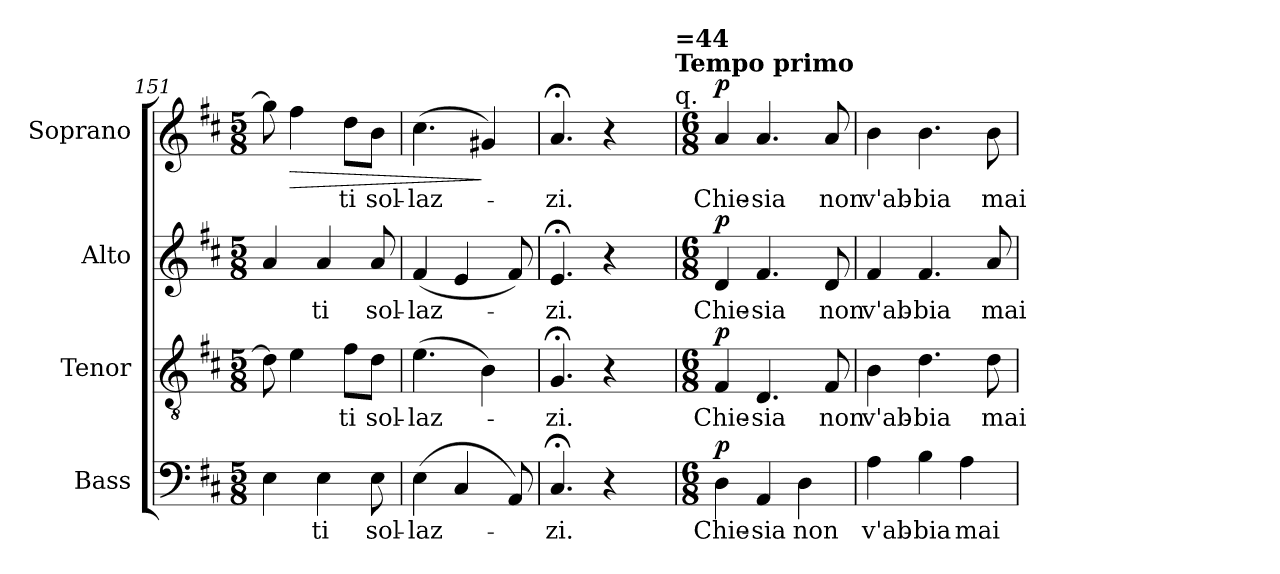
**kern	**text	**dynam	**kern	**text	**dynam	**kern	**text	**dynam	**kern	**text	**dynam
*part4	*part4	*part4	*part3	*part3	*part3	*part2	*part2	*part2	*part1	*part1	*part1
*staff4	*staff4	*staff4	*staff3	*staff3	*staff3	*staff2	*staff2	*staff2	*staff1	*staff1	*staff1
*I"Bass	*	*	*I"Tenor	*	*	*I"Alto	*	*	*I"Soprano	*	*
*I'B.	*	*	*I'T.	*	*	*I'A.	*	*	*I'S.	*	*
!!LO:LB:g=z
*clefF4	*	*	*clefGv2	*	*	*clefG2	*	*	*clefG2	*	*
*	*	*	*ITrd7c12	*	*	*	*	*	*	*	*
*k[f#c#]	*	*	*k[f#c#]	*	*	*k[f#c#]	*	*	*k[f#c#]	*	*
*D:	*	*	*D:	*	*	*D:	*	*	*D:	*	*
*M5/8	*	*	*M5/8	*	*	*M5/8	*	*	*M5/8	*	*
=151	=151	=151	=151	=151	=151	=151	=151	=151	=151	=151	=151
4Ei\	.	.	8Di\]	.	.	4ai/	.	.	8ggi\]	.	.
!	!	!	!	!	!	!	!	!	!	!	!LO:HP:b
.	.	.	4Ei\	.	.	.	.	.	4ff#i\	.	>
!	!LO:LY:b:color=#000000	!	!	!	!	!	!	!	!	!	!
!	!	!	!	!	!	!	!LO:LY:b:color=#000000	!	!	!	!
4Ei\	-ti	.	.	.	.	4ai/	-ti	.	.	.	.
!	!	!	!	!LO:LY:b:color=#000000	!	!	!	!	!	!	!
!	!	!	!	!	!	!	!	!	!	!LO:LY:b:color=#000000	!
.	.	.	8F#i\L	-ti	.	.	.	.	8ddi\L	-ti	.
!	!LO:LY:b:color=#000000	!	!	!	!	!	!	!	!	!	!
!	!	!	!	!LO:LY:b:color=#000000	!	!	!	!	!	!	!
!	!	!	!	!	!	!	!LO:LY:b:color=#000000	!	!	!	!
!	!	!	!	!	!	!	!	!	!	!LO:LY:b:color=#000000	!
8Ei\	sol-	.	8Di\J	sol-	.	8ai/	sol-	.	8bi\J	sol-	.
=152	=152	=152	=152	=152	=152	=152	=152	=152	=152	=152	=152
!	!LO:LY:b:color=#000000	!	!	!	!	!	!	!	!	!	!
!	!	!	!	!LO:LY:b:color=#000000	!	!	!	!	!	!	!
!	!	!	!	!	!	!	!LO:LY:b:color=#000000	!	!	!	!
!	!	!	!	!	!	!	!	!	!	!LO:LY:b:color=#000000	!
(4Ei\	-laz-	.	(4.Ei\	-laz-	.	(4f#i/	-laz-	.	(4.cc#i\	-laz-	.
4C#i/	.	.	.	.	.	4ei/	.	.	.	.	.
.	.	.	4BBi\)	.	.	.	.	.	4g#Xi/)	.	]
8AAi/)	.	.	.	.	.	8f#i/)	.	.	.	.	.
=153	=153	=153	=153	=153	=153	=153	=153	=153	=153	=153	=153
!	!LO:LY:b:color=#000000	!	!	!	!	!	!	!	!	!	!
!	!	!	!	!LO:LY:b:color=#000000	!	!	!	!	!	!	!
!	!	!	!	!	!	!	!LO:LY:b:color=#000000	!	!	!	!
!	!	!	!	!	!	!	!	!	!	!LO:LY:b:color=#000000	!
*	*	*	*	*	*	*	*	*	*^	*	*
4.C#;i/	-zi.	.	4.GG;i/	-zi.	.	4.e;i/	-zi.	.	4.a;i/	2ryy	-zi.	.
4r	.	.	4r	.	.	4r	.	.	4r	.	.	.
.	.	.	.	.	.	.	.	.	.	16ryy	.	.
.	.	.	.	.	.	.	.	.	.	32ryy	.	.
.	.	.	.	.	.	.	.	.	.	64ryy	.	.
.	.	.	.	.	.	.	.	.	.	128...ryy	.	.
!	!	!	!	!	!	!	!	!	!	!LO:TX:a:B:t=Tempo primo	!	!
!	!	!	!	!	!	!	!	!	!	!LO:TX:t=q.	!	!
!	!	!	!	!	!	!	!	!	!	!LO:TX:B:t==44	!	!
.	.	.	.	.	.	.	.	.	.	1024ryy	.	.
*	*	*	*	*	*	*	*	*	*v	*v	*	*
=154	=154	=154	=154	=154	=154	=154	=154	=154	=154	=154	=154
*M6/8	*	*	*M6/8	*	*	*M6/8	*	*	*M6/8	*	*
*	*	*	*	*	*	*	*	*	*^	*	*
!	!LO:LY:b:color=#000000	!	!	!	!	!	!	!	!	!	!	!
*	*	*	*	*	*	*	*	*	*v	*v	*	*
*	*	*	*	*	*	*	*	*	*^	*	*
!	!	!	!	!LO:LY:b:color=#000000	!	!	!	!	!	!	!	!
*	*	*	*	*	*	*	*	*	*v	*v	*	*
*	*	*	*	*	*	*	*	*	*^	*	*
!	!	!	!	!	!	!	!LO:LY:b:color=#000000	!	!	!	!	!
*	*	*	*	*	*	*	*	*	*v	*v	*	*
*	*	*	*	*	*	*	*	*	*^	*	*
!	!	!	!	!	!	!	!	!	!	!	!LO:LY:b:color=#000000	!
*	*	*	*	*	*	*	*	*	*v	*v	*	*
4Di\	Chie-	p	4FF#i/	Chie-	p	4di/	Chie-	p	4ai/	Chie-	p
!	!LO:LY:b:color=#000000	!	!	!	!	!	!	!	!	!	!
!	!	!	!	!LO:LY:b:color=#000000	!	!	!	!	!	!	!
!	!	!	!	!	!	!	!LO:LY:b:color=#000000	!	!	!	!
!	!	!	!	!	!	!	!	!	!	!LO:LY:b:color=#000000	!
4AAi/	-sia	.	4.DDi/	-sia	.	4.f#i/	-sia	.	4.ai/	-sia	.
!	!LO:LY:b:color=#000000	!	!	!	!	!	!	!	!	!	!
4Di\	non	.	.	.	.	.	.	.	.	.	.
!	!	!	!	!LO:LY:b:color=#000000	!	!	!	!	!	!	!
!	!	!	!	!	!	!	!LO:LY:b:color=#000000	!	!	!	!
!	!	!	!	!	!	!	!	!	!	!LO:LY:b:color=#000000	!
.	.	.	8FF#i/	non	.	8di/	non	.	8ai/	non	.
=155	=155	=155	=155	=155	=155	=155	=155	=155	=155	=155	=155
!	!LO:LY:b:color=#000000	!	!	!	!	!	!	!	!	!	!
!	!	!	!	!LO:LY:b:color=#000000	!	!	!	!	!	!	!
!	!	!	!	!	!	!	!LO:LY:b:color=#000000	!	!	!	!
!	!	!	!	!	!	!	!	!	!	!LO:LY:b:color=#000000	!
4Ai\	v'ab-	.	4BBi\	v'ab-	.	4f#i/	v'ab-	.	4bi\	v'ab-	.
!	!LO:LY:b:color=#000000	!	!	!	!	!	!	!	!	!	!
!	!	!	!	!LO:LY:b:color=#000000	!	!	!	!	!	!	!
!	!	!	!	!	!	!	!LO:LY:b:color=#000000	!	!	!	!
!	!	!	!	!	!	!	!	!	!	!LO:LY:b:color=#000000	!
4Bi\	-bia	.	4.Di\	-bia	.	4.f#i/	-bia	.	4.bi\	-bia	.
!	!LO:LY:b:color=#000000	!	!	!	!	!	!	!	!	!	!
4Ai\	mai	.	.	.	.	.	.	.	.	.	.
!	!	!	!	!LO:LY:b:color=#000000	!	!	!	!	!	!	!
!	!	!	!	!	!	!	!LO:LY:b:color=#000000	!	!	!	!
!	!	!	!	!	!	!	!	!	!	!LO:LY:b:color=#000000	!
.	.	.	8Di\	mai	.	8ai/	mai	.	8bi\	mai	.
=	=	=	=	=	=	=	=	=	=	=	=
*-	*-	*-	*-	*-	*-	*-	*-	*-	*-	*-	*-
